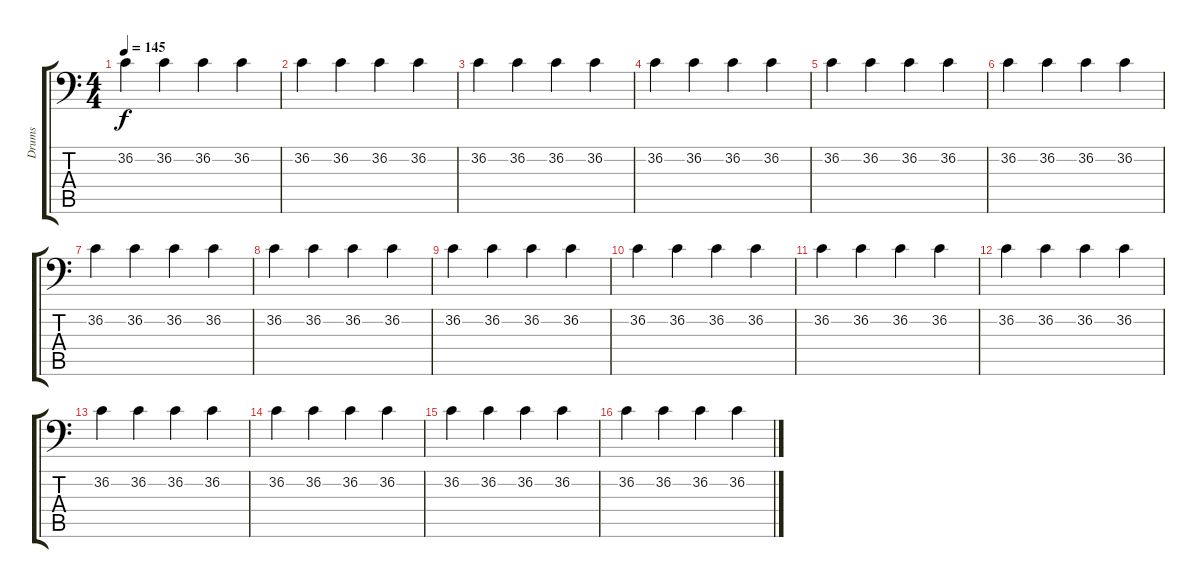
\track ("Drums" "Drums") {instrument acousticgrandpiano}
\staff {score tabs}
\tuning (C-1 C-1 C-1 C-1 C-1 C-1) {hide}
\ts (4 4)
\tempo 145
\clef f4
\ks c
36.2.4{dy f} 36.2.4 36.2.4 36.2.4 |
36.2.4 36.2.4 36.2.4 36.2.4 |
36.2.4 36.2.4 36.2.4 36.2.4 |
36.2.4 36.2.4 36.2.4 36.2.4 |
36.2.4 36.2.4 36.2.4 36.2.4 |
36.2.4 36.2.4 36.2.4 36.2.4 |
36.2.4 36.2.4 36.2.4 36.2.4 |
36.2.4 36.2.4 36.2.4 36.2.4 |
36.2.4 36.2.4 36.2.4 36.2.4 |
36.2.4 36.2.4 36.2.4 36.2.4 |
36.2.4 36.2.4 36.2.4 36.2.4 |
36.2.4 36.2.4 36.2.4 36.2.4 |
36.2.4 36.2.4 36.2.4 36.2.4 |
36.2.4 36.2.4 36.2.4 36.2.4 |
36.2.4 36.2.4 36.2.4 36.2.4 |
36.2.4 36.2.4 36.2.4 36.2.4
